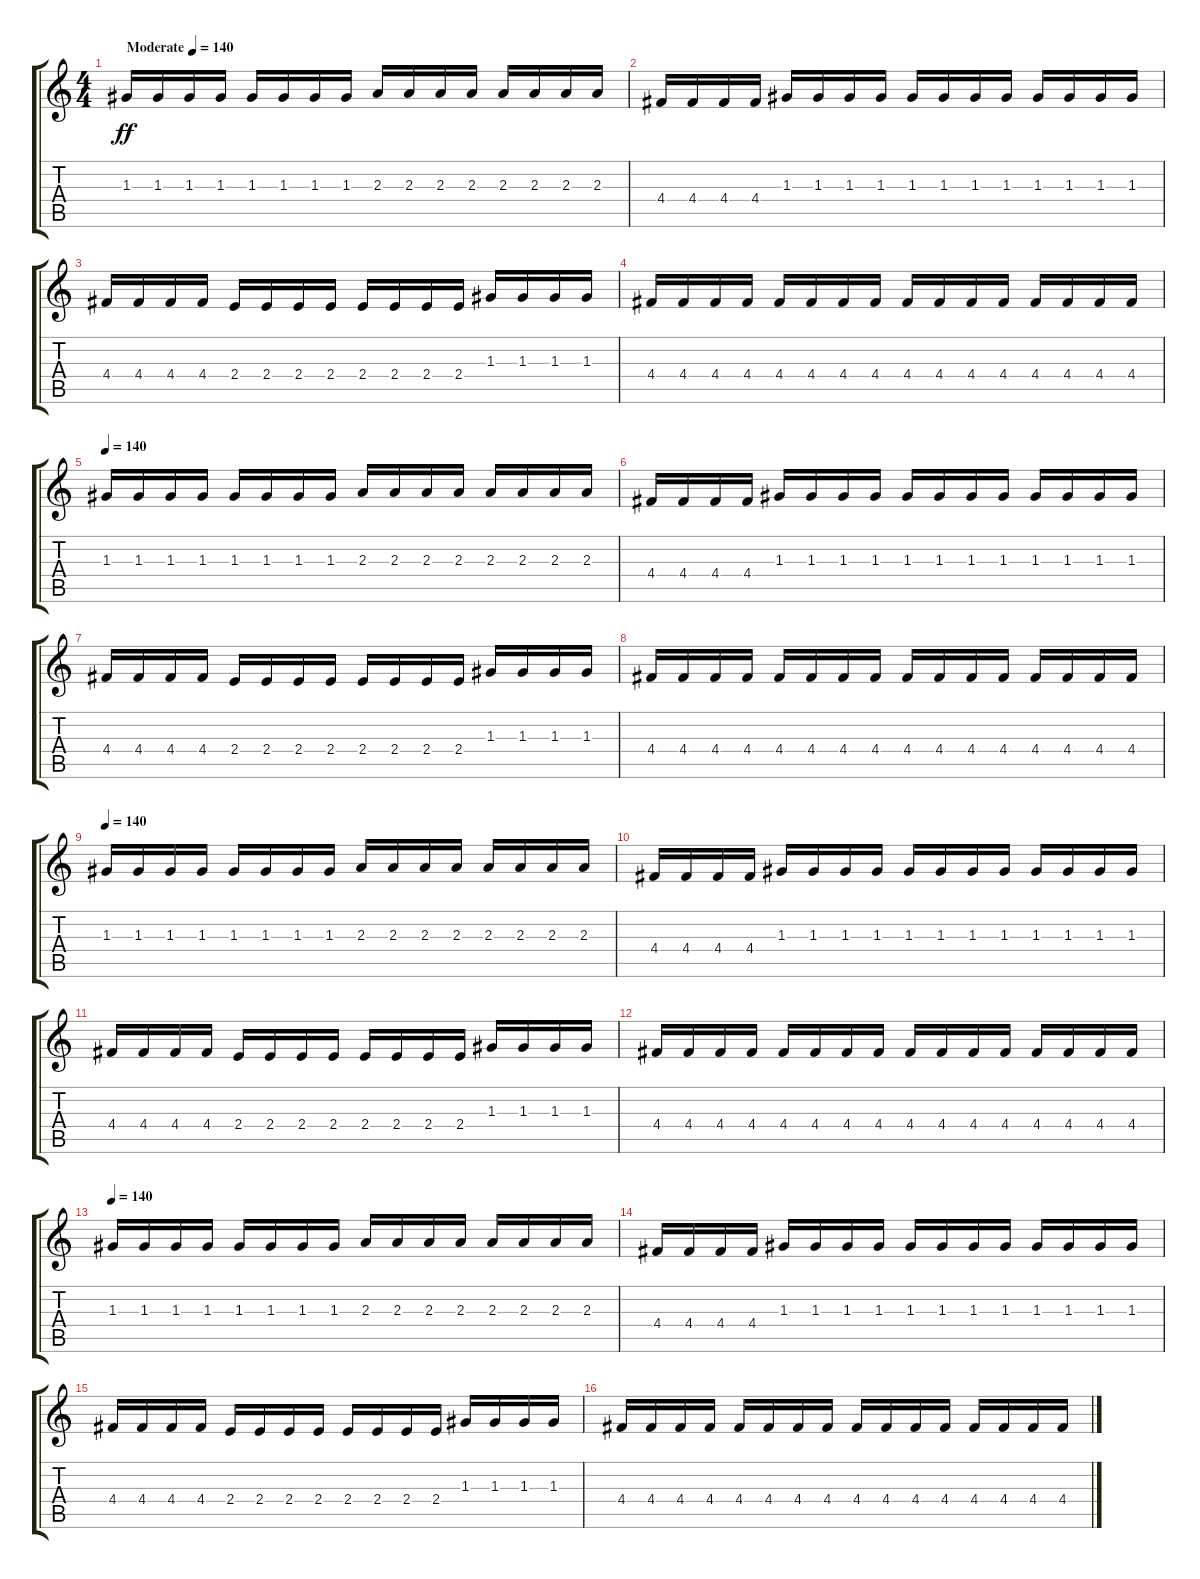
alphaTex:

\track "" {instrument distortionguitar}
\staff {score tabs}
\tuning (E4 B3 G3 D3 A2 E2) {hide}
\ts (4 4)
\tempo (140 "Moderate")
\clef g2
\ks c
1.3.16{dy ff instrument distortionguitar} 1.3.16 1.3.16 1.3.16 1.3.16 1.3.16 1.3.16 1.3.16 2.3.16 2.3.16 2.3.16 2.3.16 2.3.16 2.3.16 2.3.16 2.3.16 |
4.4.16 4.4.16 4.4.16 4.4.16 1.3.16 1.3.16 1.3.16 1.3.16 1.3.16 1.3.16 1.3.16 1.3.16 1.3.16 1.3.16 1.3.16 1.3.16 |
4.4.16 4.4.16 4.4.16 4.4.16 2.4.16 2.4.16 2.4.16 2.4.16 2.4.16 2.4.16 2.4.16 2.4.16 1.3.16 1.3.16 1.3.16 1.3.16 |
4.4.16 4.4.16 4.4.16 4.4.16 4.4.16 4.4.16 4.4.16 4.4.16 4.4.16 4.4.16 4.4.16 4.4.16 4.4.16 4.4.16 4.4.16 4.4.16 |
\tempo 140
1.3.16 1.3.16 1.3.16 1.3.16 1.3.16 1.3.16 1.3.16 1.3.16 2.3.16 2.3.16 2.3.16 2.3.16 2.3.16 2.3.16 2.3.16 2.3.16 |
4.4.16 4.4.16 4.4.16 4.4.16 1.3.16 1.3.16 1.3.16 1.3.16 1.3.16 1.3.16 1.3.16 1.3.16 1.3.16 1.3.16 1.3.16 1.3.16 |
4.4.16 4.4.16 4.4.16 4.4.16 2.4.16 2.4.16 2.4.16 2.4.16 2.4.16 2.4.16 2.4.16 2.4.16 1.3.16 1.3.16 1.3.16 1.3.16 |
4.4.16 4.4.16 4.4.16 4.4.16 4.4.16 4.4.16 4.4.16 4.4.16 4.4.16 4.4.16 4.4.16 4.4.16 4.4.16 4.4.16 4.4.16 4.4.16 |
\tempo 140
1.3.16 1.3.16 1.3.16 1.3.16 1.3.16 1.3.16 1.3.16 1.3.16 2.3.16 2.3.16 2.3.16 2.3.16 2.3.16 2.3.16 2.3.16 2.3.16 |
4.4.16 4.4.16 4.4.16 4.4.16 1.3.16 1.3.16 1.3.16 1.3.16 1.3.16 1.3.16 1.3.16 1.3.16 1.3.16 1.3.16 1.3.16 1.3.16 |
4.4.16 4.4.16 4.4.16 4.4.16 2.4.16 2.4.16 2.4.16 2.4.16 2.4.16 2.4.16 2.4.16 2.4.16 1.3.16 1.3.16 1.3.16 1.3.16 |
4.4.16 4.4.16 4.4.16 4.4.16 4.4.16 4.4.16 4.4.16 4.4.16 4.4.16 4.4.16 4.4.16 4.4.16 4.4.16 4.4.16 4.4.16 4.4.16 |
\tempo 140
1.3.16 1.3.16 1.3.16 1.3.16 1.3.16 1.3.16 1.3.16 1.3.16 2.3.16 2.3.16 2.3.16 2.3.16 2.3.16 2.3.16 2.3.16 2.3.16 |
4.4.16 4.4.16 4.4.16 4.4.16 1.3.16 1.3.16 1.3.16 1.3.16 1.3.16 1.3.16 1.3.16 1.3.16 1.3.16 1.3.16 1.3.16 1.3.16 |
4.4.16 4.4.16 4.4.16 4.4.16 2.4.16 2.4.16 2.4.16 2.4.16 2.4.16 2.4.16 2.4.16 2.4.16 1.3.16 1.3.16 1.3.16 1.3.16 |
4.4.16 4.4.16 4.4.16 4.4.16 4.4.16 4.4.16 4.4.16 4.4.16 4.4.16 4.4.16 4.4.16 4.4.16 4.4.16 4.4.16 4.4.16 4.4.16
